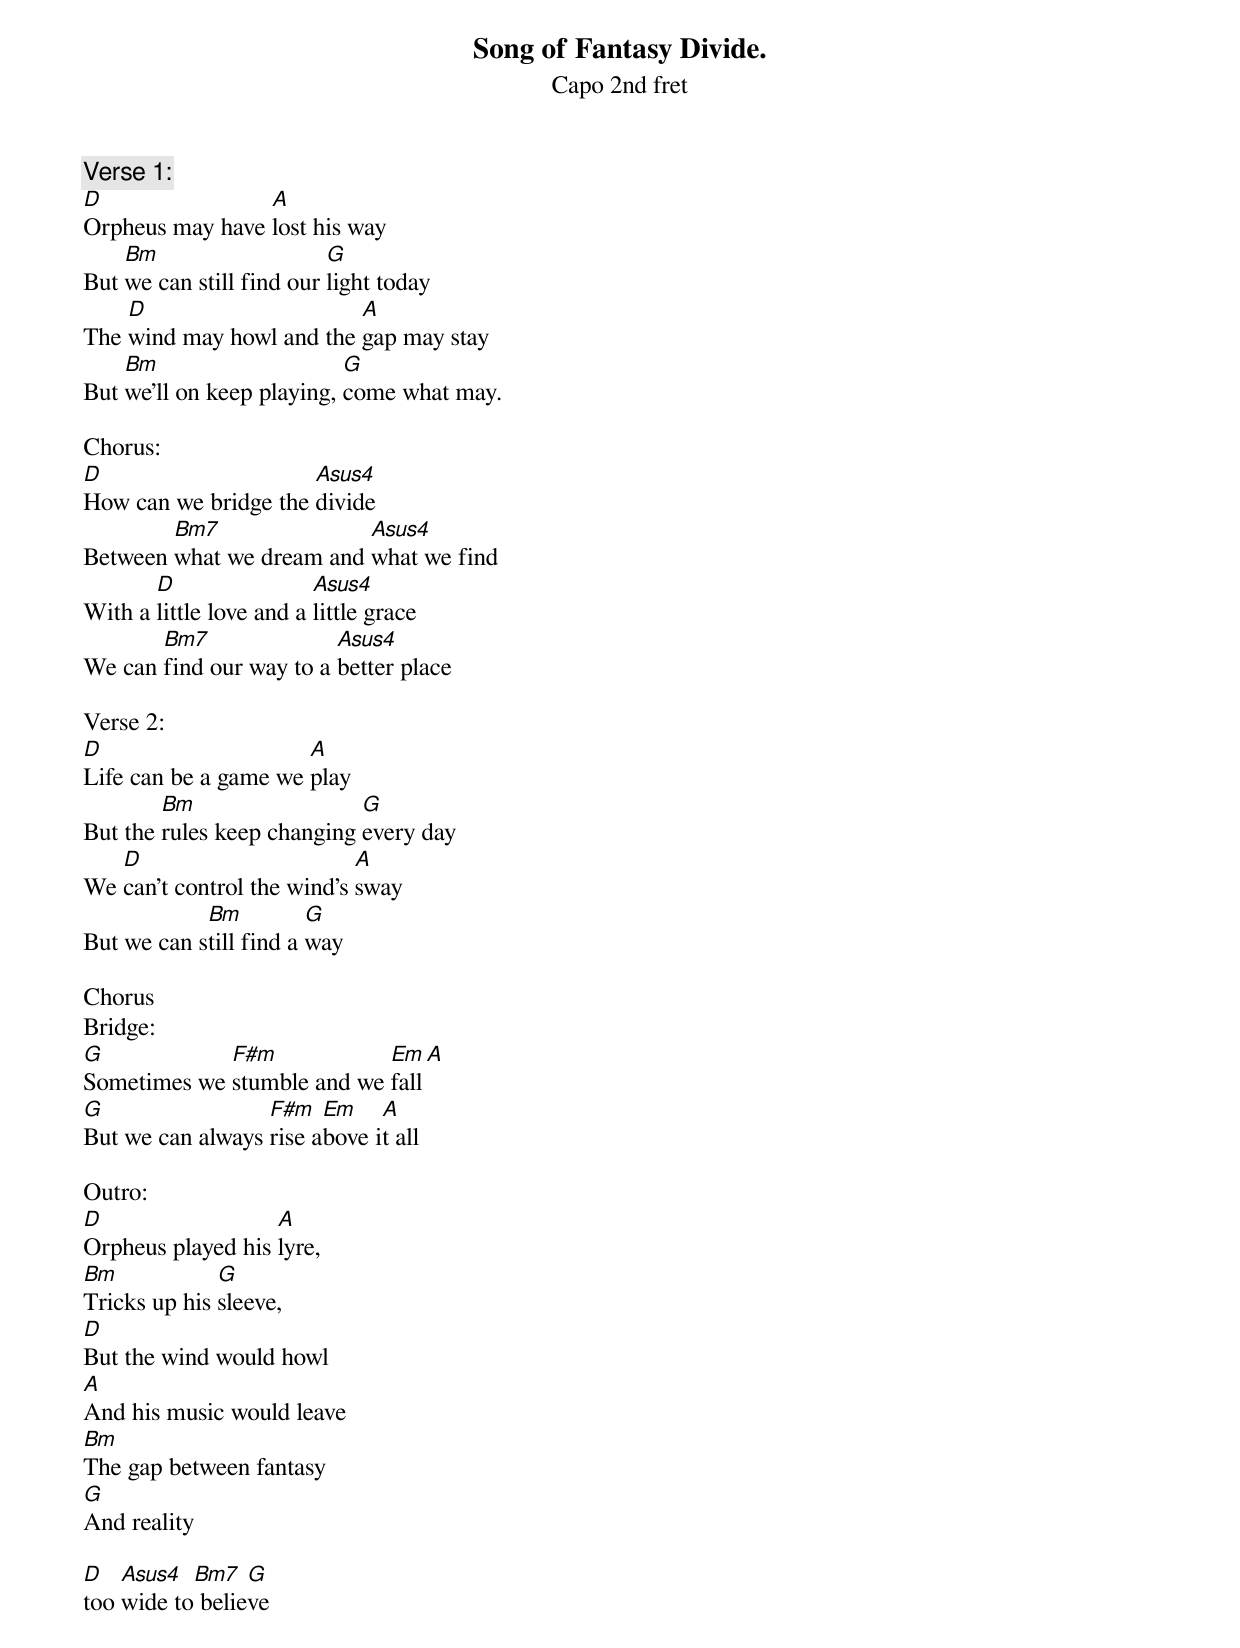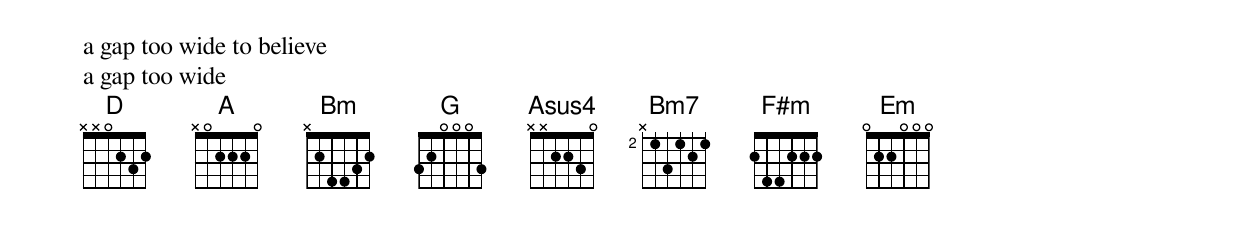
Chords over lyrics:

Song of Fantasy Divide.
Capo 2nd fret

Verse 1:
D                A
Orpheus may have lost his way
    Bm                    G
But we can still find our light today
    D                     A
The wind may howl and the gap may stay
    Bm                     G
But we'll on keep playing, come what may.

Chorus:
D                     Asus4
How can we bridge the divide
        Bm7               Asus4
Between what we dream and what we find
       D                 Asus4
With a little love and a little grace
       Bm7               Asus4
We can find our way to a better place

Verse 2:
D                     A
Life can be a game we play
        Bm                  G
But the rules keep changing every day
   D                        A
We can't control the wind's sway
            Bm          G
But we can still find a way

Chorus
Bridge:
G            F#m            Em      A
Sometimes we stumble and we fall
G                 F#m   Em    A
But we can always rise above it all

Outro:
D                  A
Orpheus played his lyre,
Bm            G
Tricks up his sleeve,
D
But the wind would howl
A
And his music would leave
Bm
The gap between fantasy
G
And reality

D   Asus4  Bm7   G
too wide to believe

a gap too wide to believe
a gap too wide
